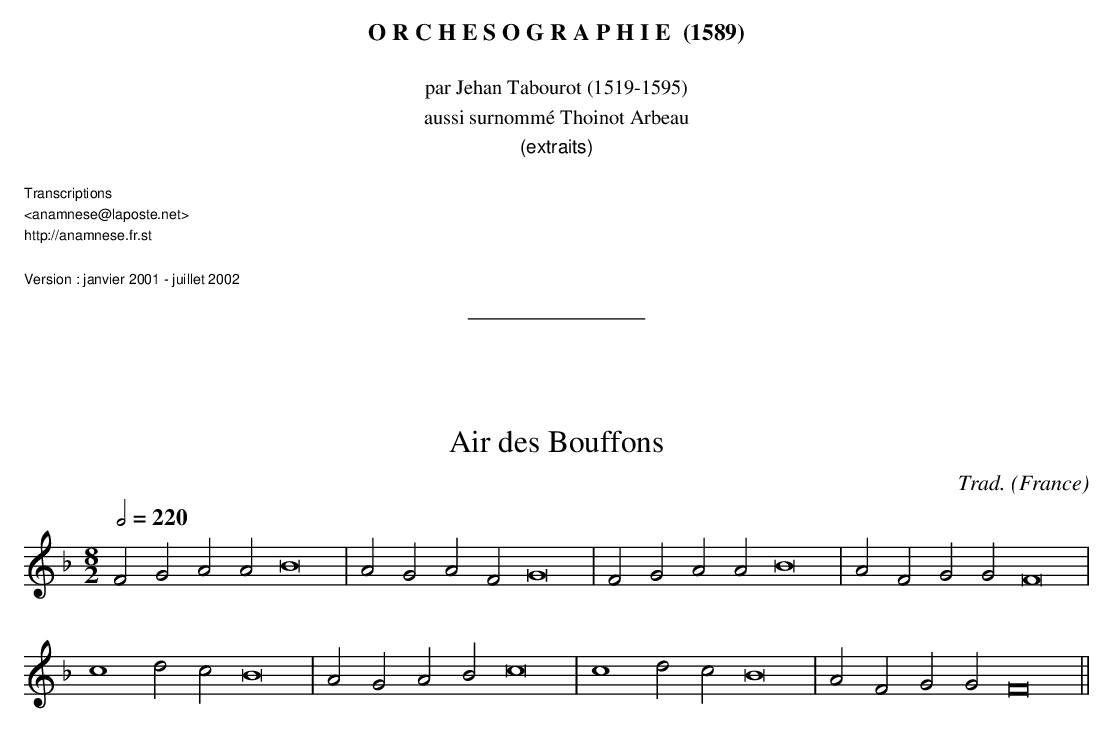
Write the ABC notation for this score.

X:1
T:Air des Bouffons
C:Trad.
O:France
M:8/2
L:1/2
Q:1/2=220
K:F
FGAA B4 | AGAF G4 | FGAA B4 | AFGG F4 |
c2dc B4 | AGAB c4 | c2dc B4 | AFGG F4 ||
